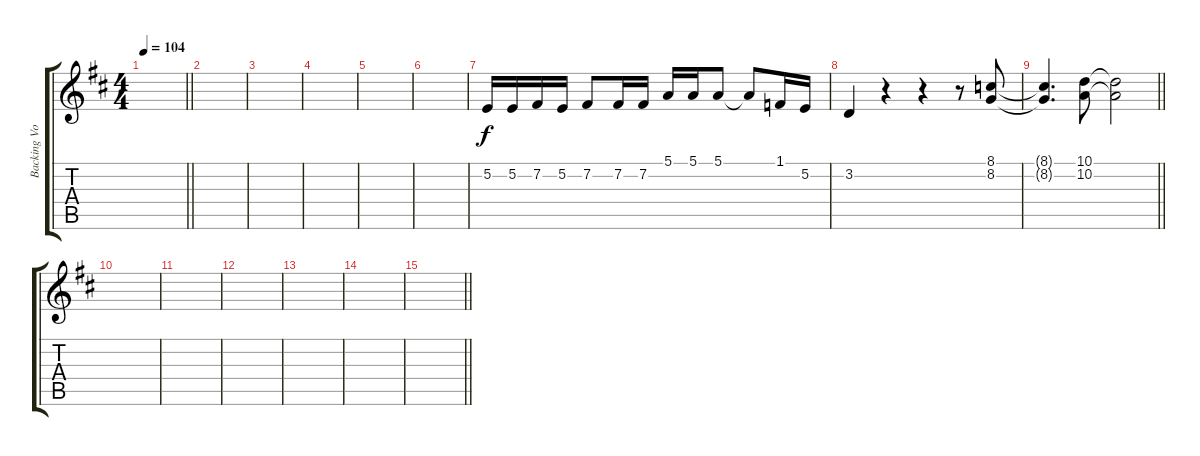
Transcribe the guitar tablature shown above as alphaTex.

\track ("Backing Vocals" "Backing Vo") {instrument lead1square}
\staff {score tabs}
\tuning (E4 B3 G3 D3 A2 E2) {hide}
\ts (4 4)
\tempo 104
\clef g2
\barLineRight lightlight
\ks d
|
|
|
|
|
|
5.2.16 5.2.16 7.2.16 5.2.16 7.2.8 7.2.16 7.2.16 5.1.16 5.1.16 5.1.8 5.1{t}.8 1.1.16 5.2.16 |
3.2.4 r.4 r.4 r.8 (8.1 8.2).8 |
\barLineRight lightlight
(8.1{t} 8.2{t}).4{d} (10.1 10.2).8 (10.1{t} 10.2{t}).2 |
|
|
|
|
|
\barLineRight lightlight
